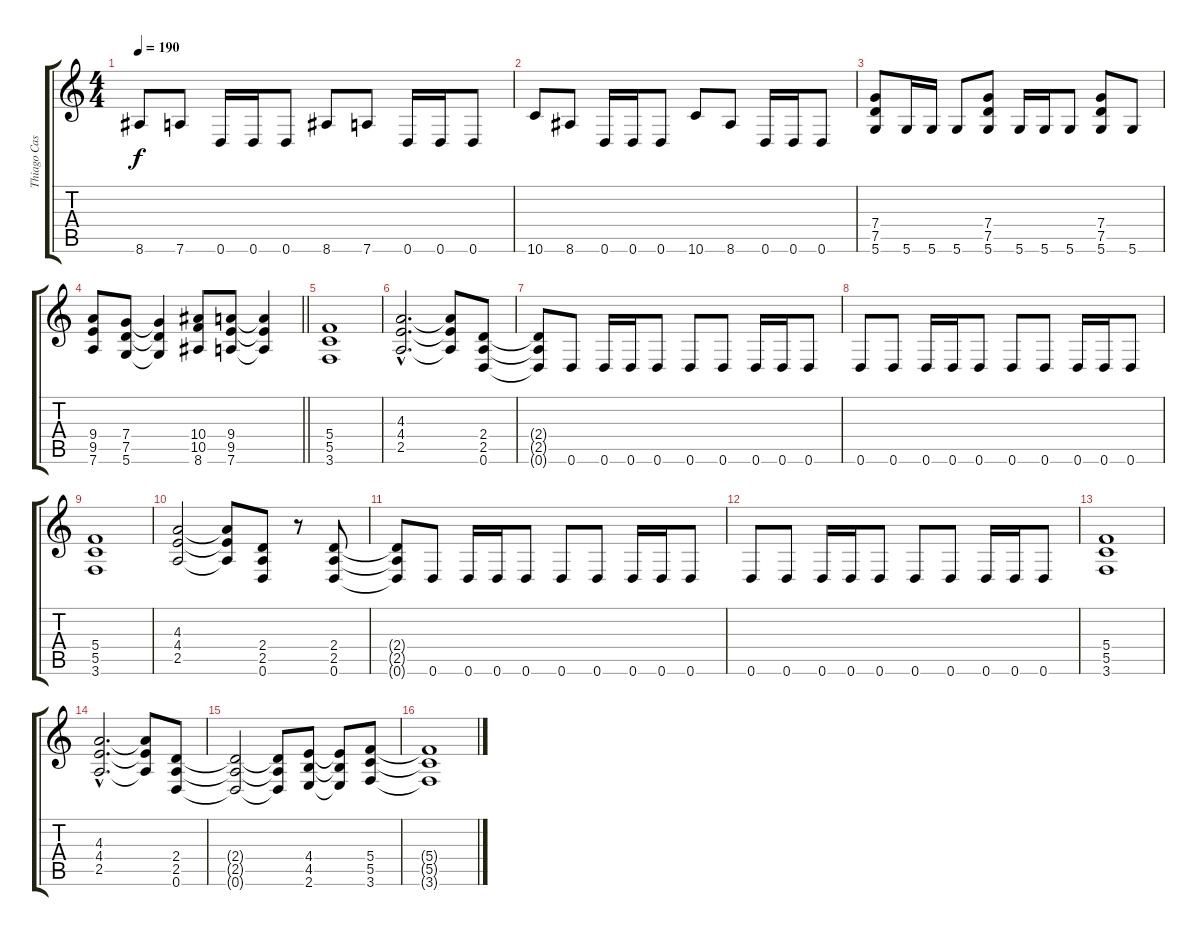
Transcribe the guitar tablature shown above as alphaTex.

\track ("Thiago Castro" "Thiago Cas") {instrument distortionguitar}
\staff {score tabs}
\tuning (D4 A3 F3 C3 G2 D2) {hide}
\ts (4 4)
\tempo 190
\clef g2
\ks c
8.6.8{dy f} 7.6.8 0.6.16 0.6.16 0.6.8 8.6.8 7.6.8 0.6.16 0.6.16 0.6.8 |
10.6.8 8.6.8 0.6.16 0.6.16 0.6.8 10.6.8 8.6.8 0.6.16 0.6.16 0.6.8 |
(7.4 7.5 5.6).8 5.6.16 5.6.16 5.6.8 (7.4 7.5 5.6).8 5.6.16 5.6.16 5.6.8 (7.4 7.5 5.6).8 5.6.8 |
\barLineRight lightlight
(9.4 9.5 7.6).8 (7.4 7.5 5.6).8 (7.4{t} 7.5{t} 5.6{t}).4 (10.4 10.5 8.6).8 (9.4 9.5 7.6).8 (9.4{t} 9.5{t} 7.6{t}).4 |
(5.4 5.5 3.6).1 |
(4.3{hac} 4.4{hac} 2.5{hac}).2{d} (4.3{t} 4.4{t} 2.5{t}).8 (2.4 2.5 0.6).8 |
(2.4{t} 2.5{t} 0.6{t}).8 0.6.8 0.6.16 0.6.16 0.6.8 0.6.8 0.6.8 0.6.16 0.6.16 0.6.8 |
0.6.8 0.6.8 0.6.16 0.6.16 0.6.8 0.6.8 0.6.8 0.6.16 0.6.16 0.6.8 |
(5.4 5.5 3.6).1 |
(4.3 4.4 2.5).2 (4.3{t} 4.4{t} 2.5{t}).8 (2.4 2.5 0.6).8 r.8 (2.4 2.5 0.6).8 |
(2.4{t} 2.5{t} 0.6{t}).8 0.6.8 0.6.16 0.6.16 0.6.8 0.6.8 0.6.8 0.6.16 0.6.16 0.6.8 |
0.6.8 0.6.8 0.6.16 0.6.16 0.6.8 0.6.8 0.6.8 0.6.16 0.6.16 0.6.8 |
(5.4 5.5 3.6).1 |
(4.3{hac} 4.4{hac} 2.5{hac}).2{d} (4.3{t} 4.4{t} 2.5{t}).8 (2.4 2.5 0.6).8 |
(2.4{t} 2.5{t} 0.6{t}).2 (2.4{t} 2.5{t} 0.6{t}).8 (4.4 4.5 2.6).8 (4.4{t} 4.5{t} 2.6{t}).8 (5.4 5.5 3.6).8 |
(5.4{t} 5.5{t} 3.6{t}).1
